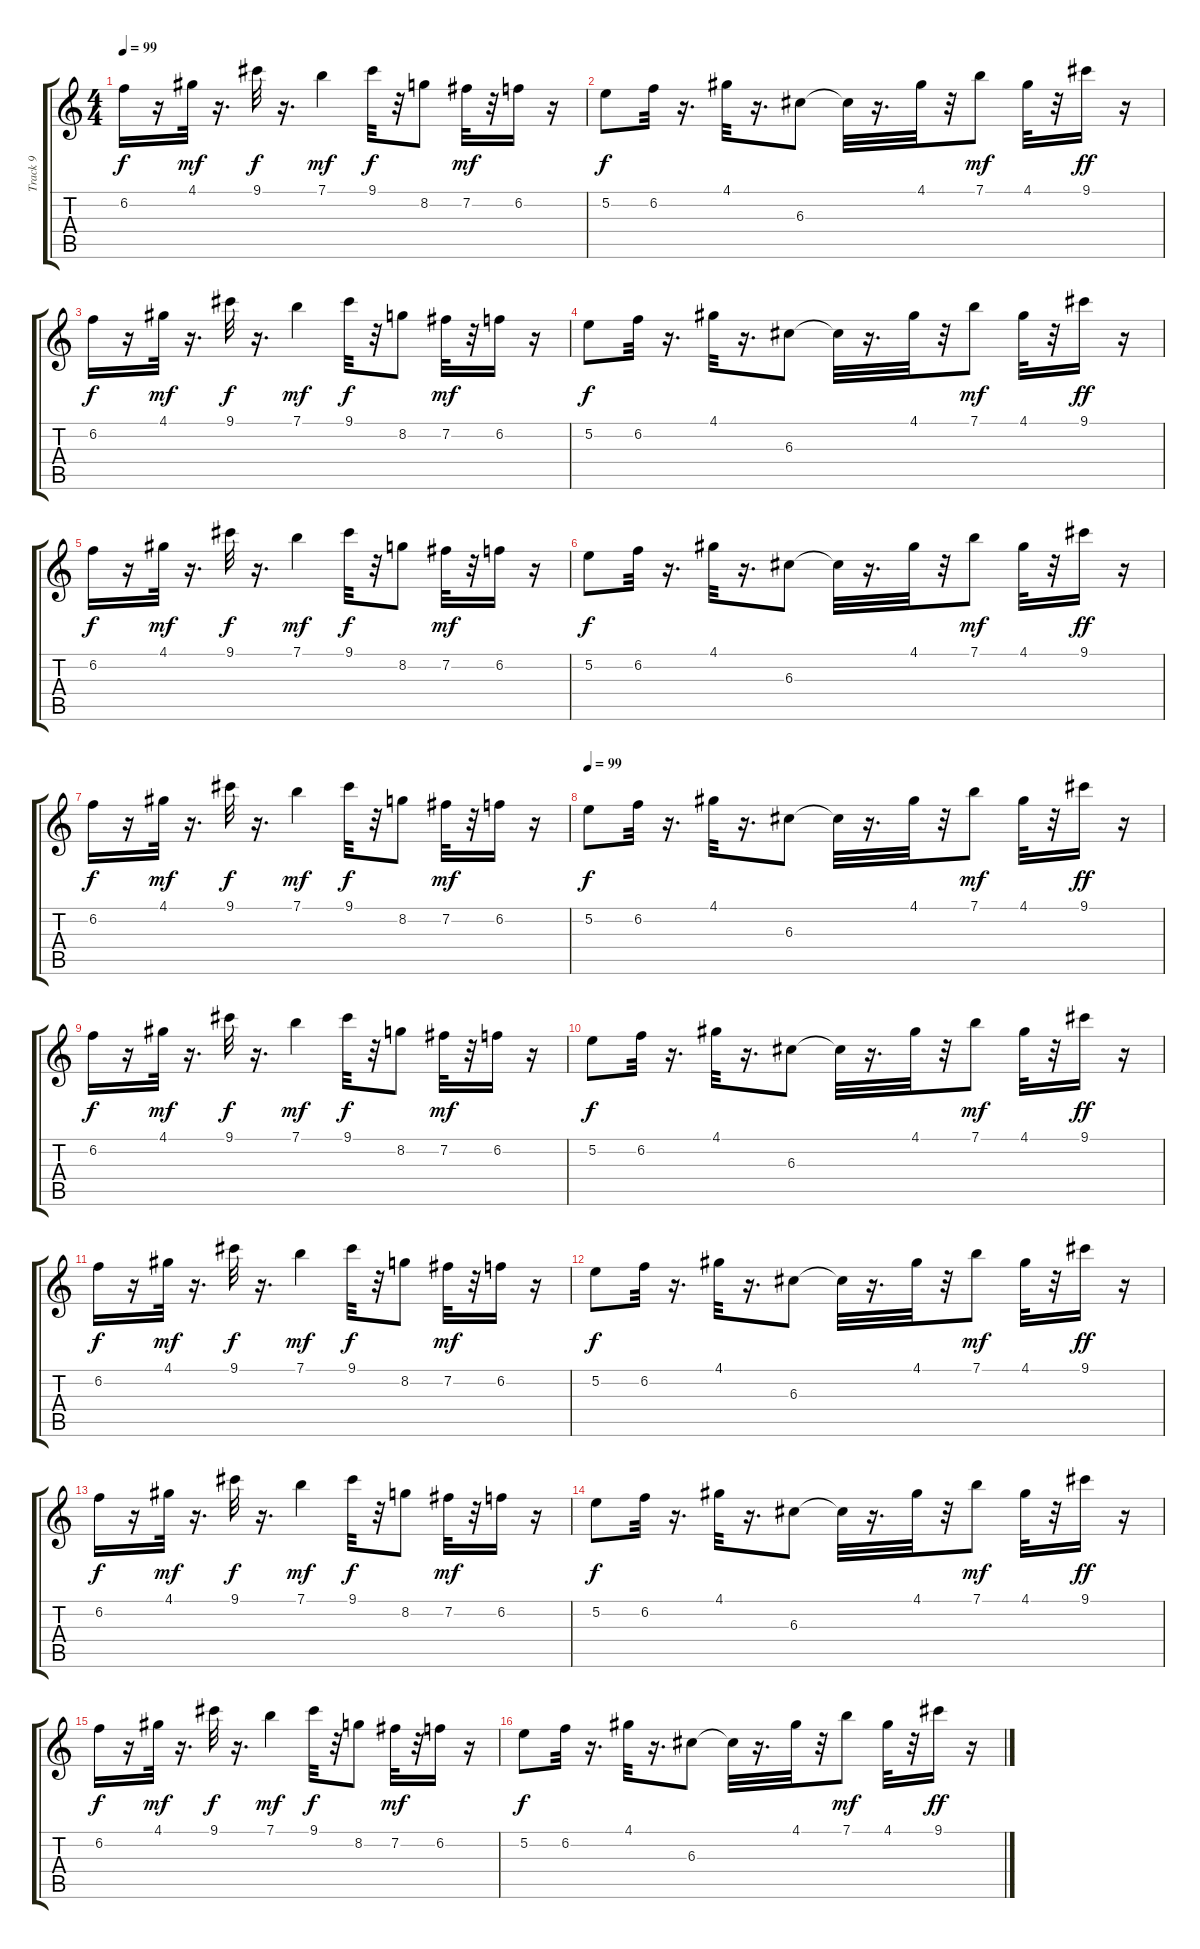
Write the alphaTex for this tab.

\track ("Track 9" "Track 9") {instrument banjo}
\staff {score tabs}
\tuning (E4 B3 G3 D3 A2 E2) {hide}
\displaytranspose 12
\ts (4 4)
\tempo 99
\clef g2
\ks c
6.2.16{dy f} r.16 4.1.32{dy mf} r.16{d} 9.1.32{dy f} r.16{d} 7.1.4{dy mf} 9.1.32{dy f} r.32 8.2.8 7.2.32{dy mf} r.32 6.2.16 r.16 |
5.2.8{dy f} 6.2.32 r.16{d} 4.1.32 r.16{d} 6.3.8 6.3{t}.32 r.16{d} 4.1.32 r.32 7.1.8{dy mf} 4.1.32 r.32 9.1.16{dy ff} r.16 |
6.2.16{dy f} r.16 4.1.32{dy mf} r.16{d} 9.1.32{dy f} r.16{d} 7.1.4{dy mf} 9.1.32{dy f} r.32 8.2.8 7.2.32{dy mf} r.32 6.2.16 r.16 |
5.2.8{dy f} 6.2.32 r.16{d} 4.1.32 r.16{d} 6.3.8 6.3{t}.32 r.16{d} 4.1.32 r.32 7.1.8{dy mf} 4.1.32 r.32 9.1.16{dy ff} r.16 |
6.2.16{dy f} r.16 4.1.32{dy mf} r.16{d} 9.1.32{dy f} r.16{d} 7.1.4{dy mf} 9.1.32{dy f} r.32 8.2.8 7.2.32{dy mf} r.32 6.2.16 r.16 |
5.2.8{dy f} 6.2.32 r.16{d} 4.1.32 r.16{d} 6.3.8 6.3{t}.32 r.16{d} 4.1.32 r.32 7.1.8{dy mf} 4.1.32 r.32 9.1.16{dy ff} r.16 |
6.2.16{dy f} r.16 4.1.32{dy mf} r.16{d} 9.1.32{dy f} r.16{d} 7.1.4{dy mf} 9.1.32{dy f} r.32 8.2.8 7.2.32{dy mf} r.32 6.2.16 r.16 |
\tempo 99
5.2.8{dy f} 6.2.32 r.16{d} 4.1.32 r.16{d} 6.3.8 6.3{t}.32 r.16{d} 4.1.32 r.32 7.1.8{dy mf} 4.1.32 r.32 9.1.16{dy ff} r.16 |
6.2.16{dy f} r.16 4.1.32{dy mf} r.16{d} 9.1.32{dy f} r.16{d} 7.1.4{dy mf} 9.1.32{dy f} r.32 8.2.8 7.2.32{dy mf} r.32 6.2.16 r.16 |
5.2.8{dy f} 6.2.32 r.16{d} 4.1.32 r.16{d} 6.3.8 6.3{t}.32 r.16{d} 4.1.32 r.32 7.1.8{dy mf} 4.1.32 r.32 9.1.16{dy ff} r.16 |
6.2.16{dy f} r.16 4.1.32{dy mf} r.16{d} 9.1.32{dy f} r.16{d} 7.1.4{dy mf} 9.1.32{dy f} r.32 8.2.8 7.2.32{dy mf} r.32 6.2.16 r.16 |
5.2.8{dy f} 6.2.32 r.16{d} 4.1.32 r.16{d} 6.3.8 6.3{t}.32 r.16{d} 4.1.32 r.32 7.1.8{dy mf} 4.1.32 r.32 9.1.16{dy ff} r.16 |
6.2.16{dy f} r.16 4.1.32{dy mf} r.16{d} 9.1.32{dy f} r.16{d} 7.1.4{dy mf} 9.1.32{dy f} r.32 8.2.8 7.2.32{dy mf} r.32 6.2.16 r.16 |
5.2.8{dy f} 6.2.32 r.16{d} 4.1.32 r.16{d} 6.3.8 6.3{t}.32 r.16{d} 4.1.32 r.32 7.1.8{dy mf} 4.1.32 r.32 9.1.16{dy ff} r.16 |
6.2.16{dy f} r.16 4.1.32{dy mf} r.16{d} 9.1.32{dy f} r.16{d} 7.1.4{dy mf} 9.1.32{dy f} r.32 8.2.8 7.2.32{dy mf} r.32 6.2.16 r.16 |
5.2.8{dy f} 6.2.32 r.16{d} 4.1.32 r.16{d} 6.3.8 6.3{t}.32 r.16{d} 4.1.32 r.32 7.1.8{dy mf} 4.1.32 r.32 9.1.16{dy ff} r.16
